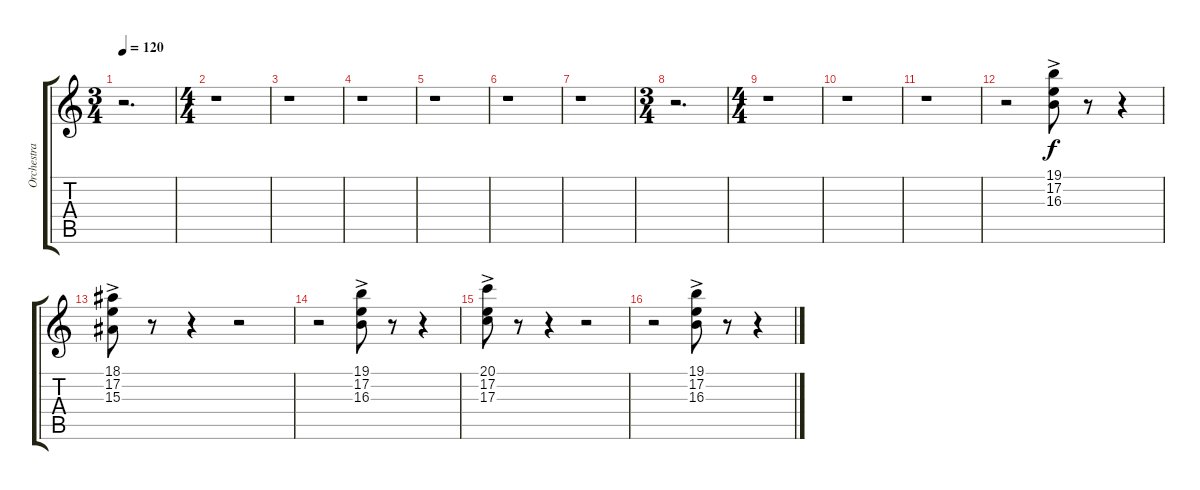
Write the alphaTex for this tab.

\track ("Orchestra Hit" "Orchestra ") {instrument orchestrahit}
\staff {score tabs}
\tuning (E4 B3 G3 D3 A2 E2) {hide}
\ts (3 4)
\tempo 120
\clef g2
\ks c
r.2{d dy f} |
\ts (4 4)
r.1 |
r.1 |
r.1 |
r.1 |
r.1 |
r.1 |
\ts (3 4)
r.2{d} |
\ts (4 4)
r.1 |
r.1 |
r.1 |
r.2 (19.1{ac} 17.2{ac} 16.3{ac}).8 r.8 r.4 |
(18.1{ac} 17.2{ac} 15.3{ac}).8 r.8 r.4 r.2 |
r.2 (19.1{ac} 17.2{ac} 16.3{ac}).8 r.8 r.4 |
(20.1{ac} 17.2{ac} 17.3{ac}).8 r.8 r.4 r.2 |
r.2 (19.1{ac} 17.2{ac} 16.3{ac}).8 r.8 r.4
